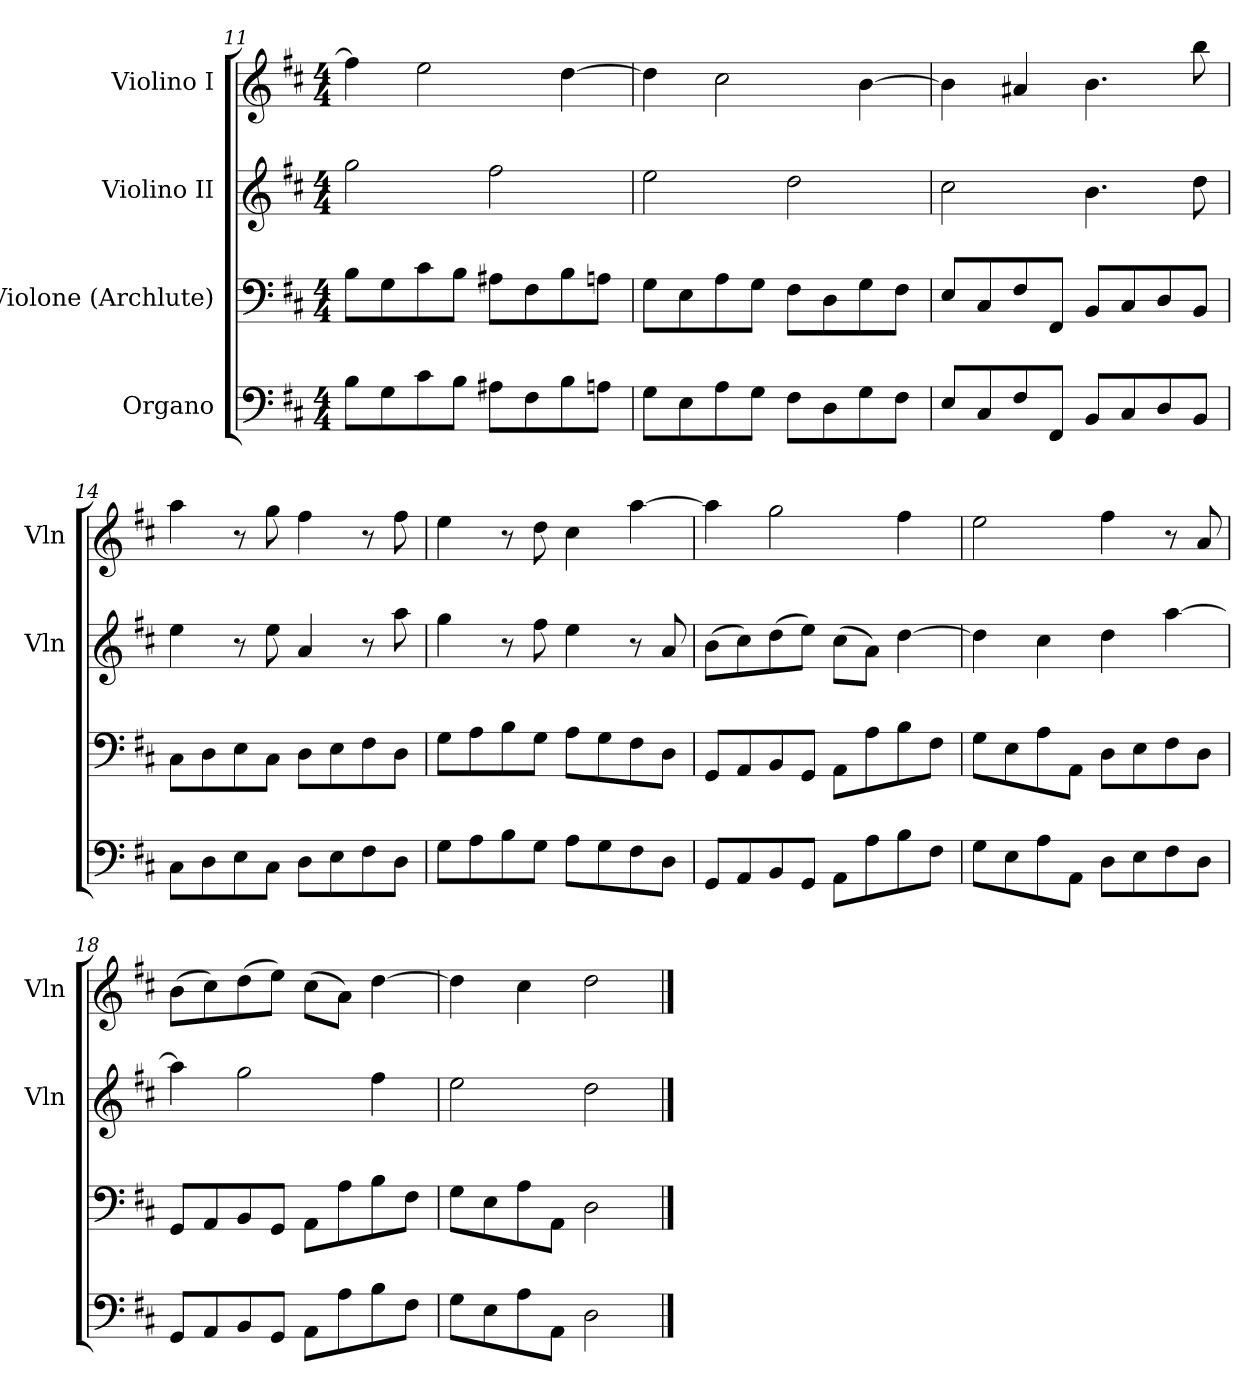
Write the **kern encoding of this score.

**kern	**kern	**kern	**kern
*part4	*part3	*part2	*part1
*staff4	*staff3	*staff2	*staff1
*I"Organo	*I"Violone (Archlute)	*I"Violino II	*I"Violino I
*	*	*I'Vln	*I'Vln
*clefF4	*clefF4	*clefG2	*clefG2
*k[f#c#]	*k[f#c#]	*k[f#c#]	*k[f#c#]
*D:	*D:	*D:	*D:
*M4/4	*M4/4	*M4/4	*M4/4
=11	=11	=11	=11
8B\L	8B\L	2gg\	4ff#\]
8G\	8G\	.	.
8c#\	8c#\	.	2ee\
8B\J	8B\J	.	.
8A#X\L	8A#X\L	2ff#\	.
8F#\	8F#\	.	.
8B\	8B\	.	[4dd\
8An\J	8An\J	.	.
=12	=12	=12	=12
8G\L	8G\L	2ee\	4dd\]
8E\	8E\	.	.
8A\	8A\	.	2cc#\
8G\J	8G\J	.	.
8F#\L	8F#\L	2dd\	.
8D\	8D\	.	.
8G\	8G\	.	[4b\
8F#\J	8F#\J	.	.
=13	=13	=13	=13
8E/L	8E/L	2cc#\	4b\]
8C#/	8C#/	.	.
8F#/	8F#/	.	4a#X/
8FF#/J	8FF#/J	.	.
8BB/L	8BB/L	4.b\	4.b\
8C#/	8C#/	.	.
8D/	8D/	.	.
8BB/J	8BB/J	8dd\	8bb\
=14	=14	=14	=14
8C#\L	8C#\L	4ee\	4aa\
8D\	8D\	.	.
8E\	8E\	8r	8r
8C#\J	8C#\J	8ee\	8gg\
8D\L	8D\L	4a/	4ff#\
8E\	8E\	.	.
8F#\	8F#\	8r	8r
8D\J	8D\J	8aa\	8ff#\
=15	=15	=15	=15
8G\L	8G\L	4gg\	4ee\
8A\	8A\	.	.
8B\	8B\	8r	8r
8G\J	8G\J	8ff#\	8dd\
8A\L	8A\L	4ee\	4cc#\
8G\	8G\	.	.
8F#\	8F#\	8r	[4aa\
8D\J	8D\J	8a/	.
=16	=16	=16	=16
8GG/L	8GG/L	(8b\L	4aa\]
8AA/	8AA/	8cc#\)	.
8BB/	8BB/	(8dd\	2gg\
8GG/J	8GG/J	8ee\J)	.
8AA\L	8AA\L	(8cc#\L	.
8A\	8A\	8a\J)	.
8B\	8B\	[4dd\	4ff#\
8F#\J	8F#\J	.	.
=17	=17	=17	=17
8G\L	8G\L	4dd\]	2ee\
8E\	8E\	.	.
8A\	8A\	4cc#\	.
8AA\J	8AA\J	.	.
8D\L	8D\L	4dd\	4ff#\
8E\	8E\	.	.
8F#\	8F#\	[4aa\	8r
8D\J	8D\J	.	8a/
=18	=18	=18	=18
8GG/L	8GG/L	4aa\]	(8b\L
8AA/	8AA/	.	8cc#\)
8BB/	8BB/	2gg\	(8dd\
8GG/J	8GG/J	.	8ee\J)
8AA\L	8AA\L	.	(8cc#\L
8A\	8A\	.	8a\J)
8B\	8B\	4ff#\	[4dd\
8F#\J	8F#\J	.	.
=19	=19	=19	=19
8G\L	8G\L	2ee\	4dd\]
8E\	8E\	.	.
8A\	8A\	.	4cc#\
8AA\J	8AA\J	.	.
2D\	2D\	2dd\	2dd\
==	==	==	==
*-	*-	*-	*-
